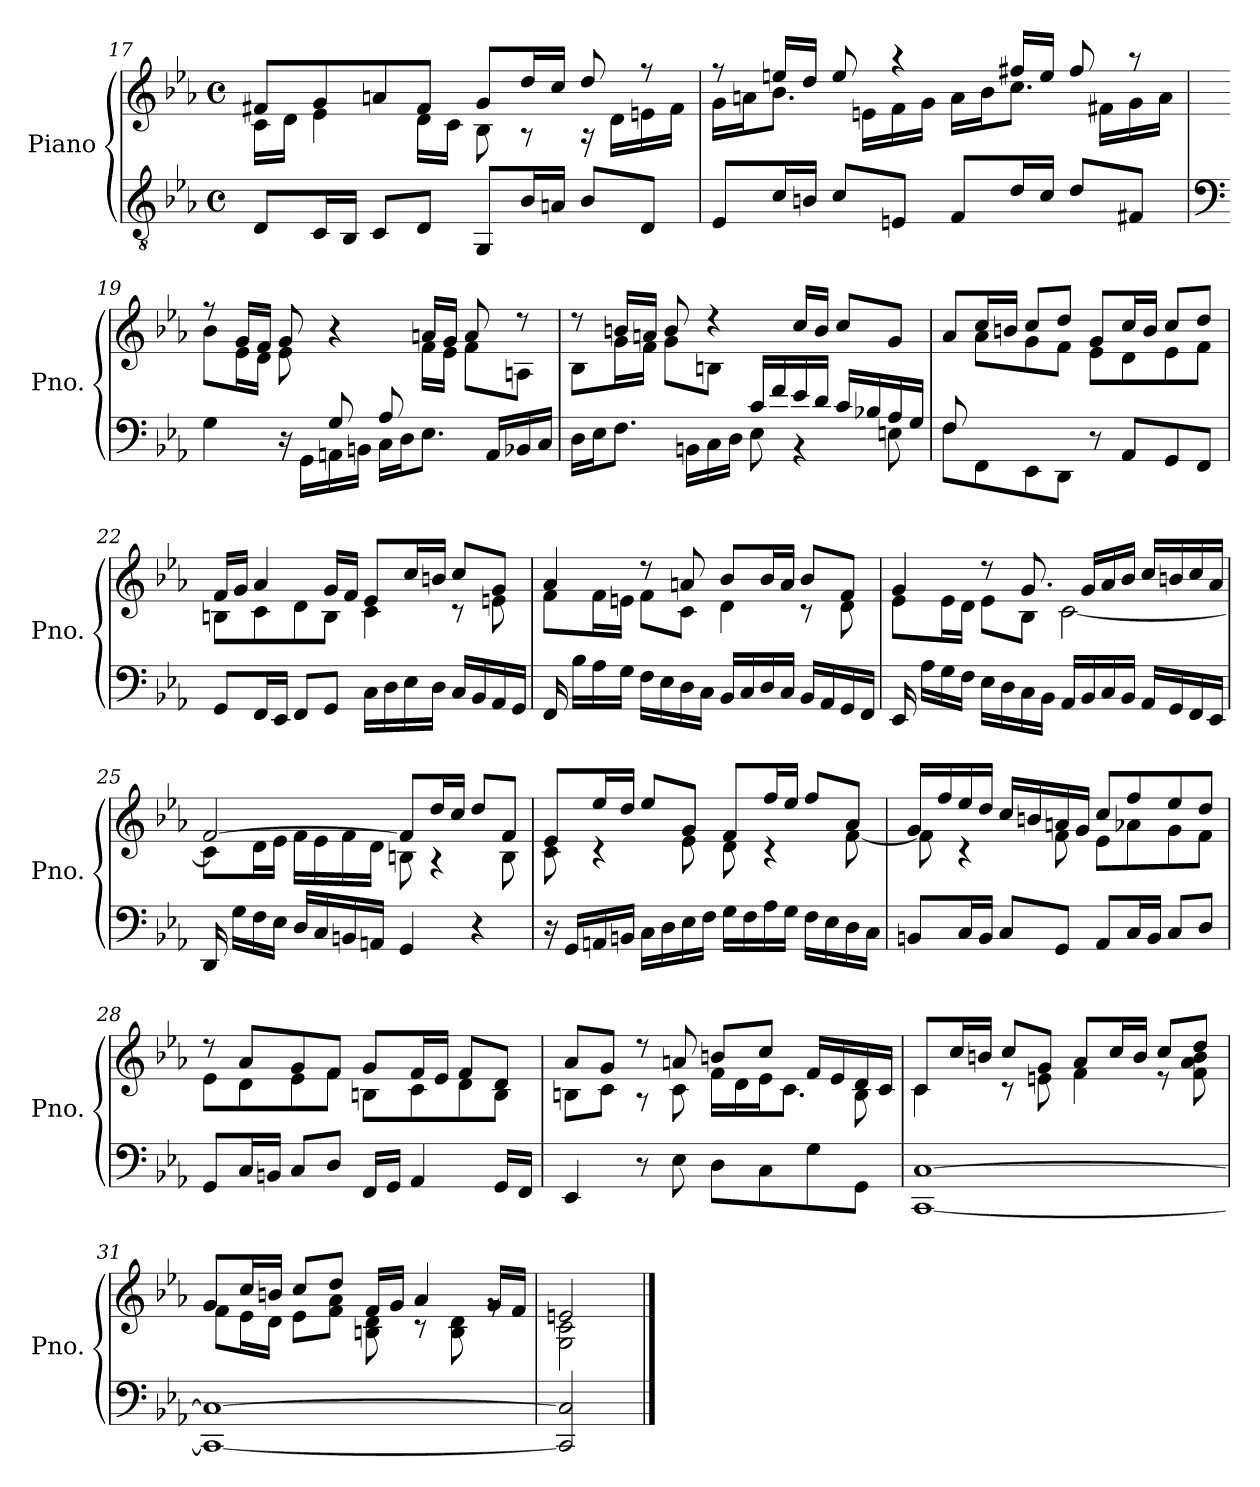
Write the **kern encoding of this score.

**kern	**kern
*part1	*part1
*staff2	*staff1
*I"Piano	*
*I'Pno.	*
!!LO:LB:g=z
*clefGv2	*clefG2
*k[b-e-a-]	*k[b-e-a-]
*M4/4	*M4/4
*met(c)	*met(c)
=17	=17
*	*^
8D/L	8f#X/L	16c\LL
.	.	16d\JJ
16C/L	8g/	4e-\
16BB-/JJ	.	.
8C/L	8an/	.
8D/J	8f#/J	16d\LL
.	.	16c\JJ
8GG/L	8g/L	8B-\
16B-/L	16dd/L	8r
16An/JJ	16cc/JJ	.
8B-/L	8dd/	16r
.	.	16d\LL
8D/J	8r	16en\
.	.	16f#\JJ
!!LO:PB:g=z	!!
=18	=18	=18
8E-/L	8r	16g\LL
.	.	16an\J
16c/L	16een/LL	8.b-\J
16Bn/JJ	16dd/JJ	.
8c/L	8ee/	.
.	.	16en\LL
8En/J	4r	16f\
.	.	16g\JJ
8F/L	.	16a\LL
.	.	16b-\J
16d/L	16ff#X/LL	8.cc\J
16c/JJ	16ee/JJ	.
8d/L	8ff#/	.
.	.	16f#X\LL
8F#X/J	8r	16g\
.	.	16a\JJ
!!LO:LB:g=z	!!
=19	=19	=19
*clefF4	*	*
*^	*	*
4.ryy	4G\	8r	8b-\L
.	.	16g/LL	16e-\L
.	.	16f/JJ	16d\JJ
.	16r	8g/	8e-\
.	16GG\LL	.	.
8G/	16AAn\	4r	4ryy
.	16BBn\JJ	.	.
8A-/	16C\LL	.	.
.	16D\J	.	.
4.ryy	8.E-\J	16an/LL	16f\LL
.	.	16g/JJ	16e-\JJ
.	.	8a/	8f\L
.	16AA/LL	.	.
.	16BB-X/	8r	8An\J
.	16C/JJ	.	.
=20	=20	=20	=20
2ryy	16D\LL	8r	8B-\L
.	16E-\J	.	.
.	8.F\J	16bn/LL	16g\L
.	.	16an/JJ	16f\JJ
.	.	8b/	8g\L
.	16BBn\LL	.	.
.	16C\	4r	8Bn\J
.	16D\JJ	.	.
16c/LL	8E-\	.	2ryy
16f/	.	.	.
16e-/	4r	16cc/LL	.
16d/JJ	.	16b/JJ	.
16c/LL	.	8cc/L	.
16B-X/	.	.	.
16A-/	8En\	8g/J	.
16G/JJ	.	.	.
!!LO:LB:g=z	!!
=21	=21	=21	=21
8F/	8F\L	8a-/L	8ryy
2..ryy	8FF\	16cc/L	8a-\L
.	.	16bn/JJ	.
.	8EE-\	8cc/L	8g\
.	8DD\J	8dd/J	8f\J
.	8r	8g/L	8e-\L
.	8AA-/L	16cc/L	8d\
.	.	16b/JJ	.
.	8GG/	8cc/L	8e-\
.	8FF/J	8dd/J	8f\J
*v	*v	*	*
=22	=22	=22
8GG/L	16f/LL	8Bn\L
.	16g/JJ	.
16FF/L	4a-/	8c\
16EE-/JJ	.	.
8FF/L	.	8d\
8GG/J	16g/LL	8B\J
.	16f/JJ	.
16C\LL	8e-/L	4c\
16D\	.	.
16E-\	16cc/L	.
16D\JJ	16bn/JJ	.
16C/LL	8cc/L	8r
16BB-/	.	.
16AA-/	8g/J	8en\
16GG/JJ	.	.
!!LO:LB:g=z	!!
=23	=23	=23
16FF/	4a-/	8f\L
16B-\LL	.	.
16A-\	.	16f\L
16G\JJ	.	16en\JJ
16F\LL	8r	8f\L
16E-\	.	.
16D\	8an/	8c\J
16C\JJ	.	.
16BB-/LL	8b-/L	4d\
16C/	.	.
16D/	16b-/L	.
16C/JJ	16a/JJ	.
16BB-/LL	8b-/L	8r
16AA-/	.	.
16GG/	8f/J	8d\
16FF/JJ	.	.
=24	=24	=24
16EE-/	4g/	8e-\L
16A-\LL	.	.
16G\	.	16e-\L
16F\JJ	.	16d\JJ
16E-\LL	8r	8e-\L
16D\	.	.
16C\	8.g/	8B-\J
16BB-\JJ	.	.
16AA-/LL	.	[2c\
16BB-/	16g/LL	.
16C/	16a-/	.
16BB-/JJ	16b-/JJ	.
16AA-/LL	16cc/LL	.
16GG/	16bn/	.
16FF/	16cc/	.
16EE-/JJ	16a-/JJ	.
!!LO:LB:g=z	!!
=25	=25	=25
16DD/	[2f/	8c\L]
16G\LL	.	.
16F\	.	16d\L
16E-\JJ	.	16e-\JJ
16D/LL	.	16f\LL
16C/	.	16e-\
16BBn/	.	16f\
16AAn/JJ	.	16d\JJ
4GG/	8f/L]	8Bn\
.	16dd/L	4r
.	16cc/JJ	.
4r	8dd/L	.
.	8f/J	8B\
=26	=26	=26
16r	8e-/L	8c\
16GG/LL	.	.
16AAn/	16ee-/L	4r
16BBn/JJ	16dd/JJ	.
16C\LL	8ee-/L	.
16D\	.	.
16E-\	8g/J	8e-\
16F\JJ	.	.
16G\LL	8f/L	8d\
16F\	.	.
16A-\	16ff/L	4r
16G\JJ	16ee-/JJ	.
16F\LL	8ff/L	.
16E-\	.	.
16D\	8a-/J	[8f\
16C\JJ	.	.
!!LO:PB:g=z	!!
=27	=27	=27
8BBn/L	16g/LL	8f\]
.	16ff/	.
16C/L	16ee-/	4r
16BB/JJ	16dd/JJ	.
8C/L	16cc/LL	.
.	16bn/	.
8GG/J	16an/	8f\
.	16g/JJ	.
8AA-/L	8cc/L	8e-\L
16C/L	8ff/	8a-X\
16BB/JJ	.	.
8C/L	8ee-/	8g\
8D/J	8dd/J	8f\J
=28	=28	=28
8GG/L	8r	8e-\L
16C/L	8a-/L	8d\
16BBn/JJ	.	.
8C/L	8g/	8e-\
8D/J	8f/J	8f\J
16FF/LL	8g/L	8Bn\L
16GG/JJ	.	.
4AA-/	16f/L	8c\
.	16e-/JJ	.
.	8f/L	8d\
16GG/LL	8d/J	8B\J
16FF/JJ	.	.
!!LO:LB:g=z	!!
=29	=29	=29
4EE-/	8a-/L	8Bn\L
.	8g/J	8c\J
8r	8r	8r
8E-\	8an/	8c\
8D\L	8bn/L	16f\LL
.	.	16d\
8C\	8cc/J	16e-\J
.	.	8.c\J
8G\	16f/LL	.
.	16e-/	.
8GG\J	16d/	8B\
.	16c/JJ	.
=30	=30	=30
[1CC [1C	8c/L	4c\
.	16cc/L	.
.	16bn/JJ	.
.	8cc/L	8r
.	8g/J	8en\
.	8a-/L	4f\
.	16cc/L	.
.	16b/JJ	.
.	8cc/L	8r
.	8dd/J	8f\ 8a-\ 8b\
!!LO:LB:g=z	!!
=31	=31	=31
1CC_ 1C_	8g/L	8f\L
.	16cc/L	16e-\L
.	16bn/JJ	16d\JJ
.	8cc/L	8e-\L
.	8dd/J	8f\ 8a-\J
.	16f/LL	8Bn\ 8d\
.	16g/JJ	.
.	4a-/	8r
.	.	8B\ 8d\
.	16g/LL	8rg
.	16f/JJ	.
=32	=32	=32
2CC/] 2C/]	2en/	2G\ 2c\
*	*v	*v
==	==
*-	*-
